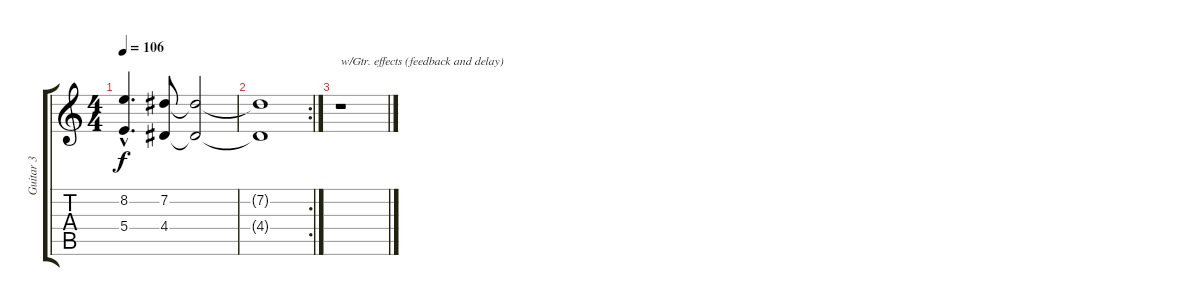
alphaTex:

\track ("Guitar 3" "Guitar 3") {instrument electricguitarclean}
\staff {score tabs}
\tuning (Db4 Ab3 E3 B2 Gb2 Db2) {hide}
\ts (4 4)
\tempo 106
\clef g2
\ks c
(8.2{hac} 5.4{hac}).4{d dy f} (7.2 4.4).8 (7.2{t} 4.4{t}).2 |
\rc 2
(7.2{t} 4.4{t}).1 |
r.1{txt "w/Gtr. effects (feedback and delay)"}
